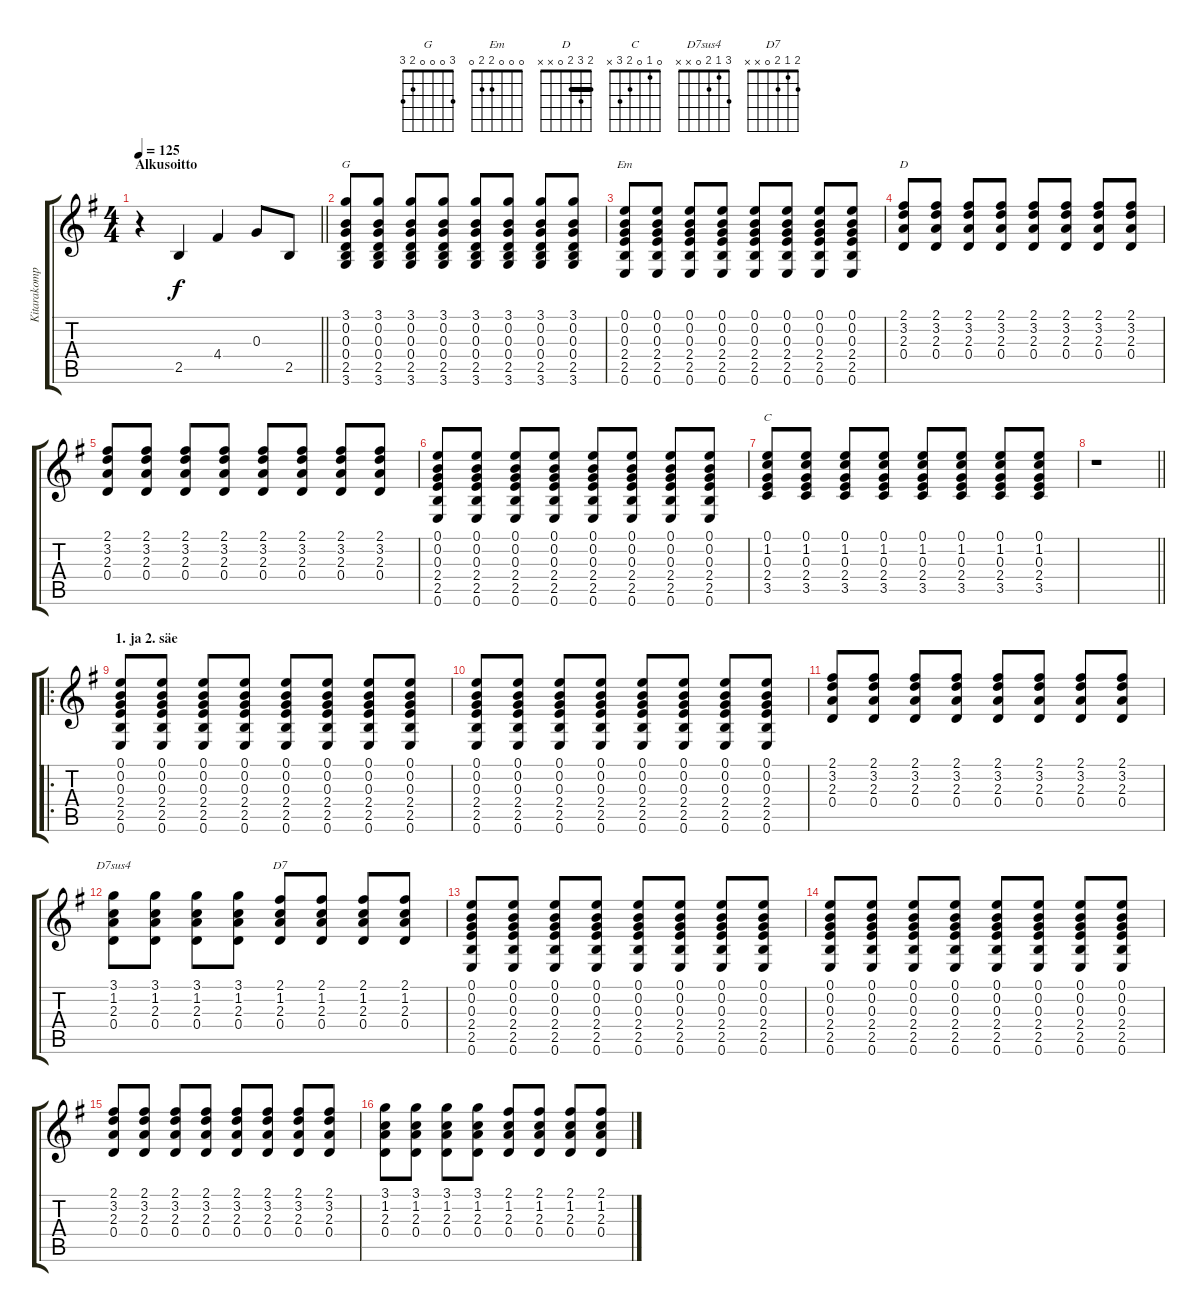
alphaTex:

\track ("Kitarakomppi+kunnon soolo" "Kitarakomp") {instrument overdrivenguitar}
\staff {score tabs}
\tuning (E4 B3 G3 D3 A2 E2) {hide}
\chord ("G" 3 0 0 0 2 3)
\chord ("Em" 0 0 0 2 2 0)
\chord ("D" 2 3 2 0 x x) {barre 2}
\chord ("C" 0 1 0 2 3 x)
\chord ("D7sus4" 3 1 2 0 x x)
\chord ("D7" 2 1 2 0 x x)
\ts (4 4)
\section ("" "Alkusoitto")
\tempo 125
\clef g2
\barLineRight lightlight
\ks g
r.4{dy f instrument overdrivenguitar} 2.5.4 4.4.4 0.3.8 2.5.8 |
(3.1 0.2 0.3 0.4 2.5 3.6).8{ch "G"} (3.1 0.2 0.3 0.4 2.5 3.6).8 (3.1 0.2 0.3 0.4 2.5 3.6).8 (3.1 0.2 0.3 0.4 2.5 3.6).8 (3.1 0.2 0.3 0.4 2.5 3.6).8 (3.1 0.2 0.3 0.4 2.5 3.6).8 (3.1 0.2 0.3 0.4 2.5 3.6).8 (3.1 0.2 0.3 0.4 2.5 3.6).8 |
(0.1 0.2 0.3 2.4 2.5 0.6).8{ch "Em"} (0.1 0.2 0.3 2.4 2.5 0.6).8 (0.1 0.2 0.3 2.4 2.5 0.6).8 (0.1 0.2 0.3 2.4 2.5 0.6).8 (0.1 0.2 0.3 2.4 2.5 0.6).8 (0.1 0.2 0.3 2.4 2.5 0.6).8 (0.1 0.2 0.3 2.4 2.5 0.6).8 (0.1 0.2 0.3 2.4 2.5 0.6).8 |
(2.1 3.2 2.3 0.4).8{ch "D"} (2.1 3.2 2.3 0.4).8 (2.1 3.2 2.3 0.4).8 (2.1 3.2 2.3 0.4).8 (2.1 3.2 2.3 0.4).8 (2.1 3.2 2.3 0.4).8 (2.1 3.2 2.3 0.4).8 (2.1 3.2 2.3 0.4).8 |
(2.1 3.2 2.3 0.4).8 (2.1 3.2 2.3 0.4).8 (2.1 3.2 2.3 0.4).8 (2.1 3.2 2.3 0.4).8 (2.1 3.2 2.3 0.4).8 (2.1 3.2 2.3 0.4).8 (2.1 3.2 2.3 0.4).8 (2.1 3.2 2.3 0.4).8 |
(0.1 0.2 0.3 2.4 2.5 0.6).8 (0.1 0.2 0.3 2.4 2.5 0.6).8 (0.1 0.2 0.3 2.4 2.5 0.6).8 (0.1 0.2 0.3 2.4 2.5 0.6).8 (0.1 0.2 0.3 2.4 2.5 0.6).8 (0.1 0.2 0.3 2.4 2.5 0.6).8 (0.1 0.2 0.3 2.4 2.5 0.6).8 (0.1 0.2 0.3 2.4 2.5 0.6).8 |
(0.1 1.2 0.3 2.4 3.5).8{ch "C"} (0.1 1.2 0.3 2.4 3.5).8 (0.1 1.2 0.3 2.4 3.5).8 (0.1 1.2 0.3 2.4 3.5).8 (0.1 1.2 0.3 2.4 3.5).8 (0.1 1.2 0.3 2.4 3.5).8 (0.1 1.2 0.3 2.4 3.5).8 (0.1 1.2 0.3 2.4 3.5).8 |
\barLineRight lightlight
r.1 |
\ro
\section ("" "1. ja 2. säe")
(0.1 0.2 0.3 2.4 2.5 0.6).8 (0.1 0.2 0.3 2.4 2.5 0.6).8 (0.1 0.2 0.3 2.4 2.5 0.6).8 (0.1 0.2 0.3 2.4 2.5 0.6).8 (0.1 0.2 0.3 2.4 2.5 0.6).8 (0.1 0.2 0.3 2.4 2.5 0.6).8 (0.1 0.2 0.3 2.4 2.5 0.6).8 (0.1 0.2 0.3 2.4 2.5 0.6).8 |
(0.1 0.2 0.3 2.4 2.5 0.6).8 (0.1 0.2 0.3 2.4 2.5 0.6).8 (0.1 0.2 0.3 2.4 2.5 0.6).8 (0.1 0.2 0.3 2.4 2.5 0.6).8 (0.1 0.2 0.3 2.4 2.5 0.6).8 (0.1 0.2 0.3 2.4 2.5 0.6).8 (0.1 0.2 0.3 2.4 2.5 0.6).8 (0.1 0.2 0.3 2.4 2.5 0.6).8 |
(2.1 3.2 2.3 0.4).8 (2.1 3.2 2.3 0.4).8 (2.1 3.2 2.3 0.4).8 (2.1 3.2 2.3 0.4).8 (2.1 3.2 2.3 0.4).8 (2.1 3.2 2.3 0.4).8 (2.1 3.2 2.3 0.4).8 (2.1 3.2 2.3 0.4).8 |
(3.1 1.2 2.3 0.4).8{ch "D7sus4"} (3.1 1.2 2.3 0.4).8 (3.1 1.2 2.3 0.4).8 (3.1 1.2 2.3 0.4).8 (2.1 1.2 2.3 0.4).8{ch "D7"} (2.1 1.2 2.3 0.4).8 (2.1 1.2 2.3 0.4).8 (2.1 1.2 2.3 0.4).8 |
(0.1 0.2 0.3 2.4 2.5 0.6).8 (0.1 0.2 0.3 2.4 2.5 0.6).8 (0.1 0.2 0.3 2.4 2.5 0.6).8 (0.1 0.2 0.3 2.4 2.5 0.6).8 (0.1 0.2 0.3 2.4 2.5 0.6).8 (0.1 0.2 0.3 2.4 2.5 0.6).8 (0.1 0.2 0.3 2.4 2.5 0.6).8 (0.1 0.2 0.3 2.4 2.5 0.6).8 |
(0.1 0.2 0.3 2.4 2.5 0.6).8 (0.1 0.2 0.3 2.4 2.5 0.6).8 (0.1 0.2 0.3 2.4 2.5 0.6).8 (0.1 0.2 0.3 2.4 2.5 0.6).8 (0.1 0.2 0.3 2.4 2.5 0.6).8 (0.1 0.2 0.3 2.4 2.5 0.6).8 (0.1 0.2 0.3 2.4 2.5 0.6).8 (0.1 0.2 0.3 2.4 2.5 0.6).8 |
(2.1 3.2 2.3 0.4).8 (2.1 3.2 2.3 0.4).8 (2.1 3.2 2.3 0.4).8 (2.1 3.2 2.3 0.4).8 (2.1 3.2 2.3 0.4).8 (2.1 3.2 2.3 0.4).8 (2.1 3.2 2.3 0.4).8 (2.1 3.2 2.3 0.4).8 |
(3.1 1.2 2.3 0.4).8 (3.1 1.2 2.3 0.4).8 (3.1 1.2 2.3 0.4).8 (3.1 1.2 2.3 0.4).8 (2.1 1.2 2.3 0.4).8 (2.1 1.2 2.3 0.4).8 (2.1 1.2 2.3 0.4).8 (2.1 1.2 2.3 0.4).8
